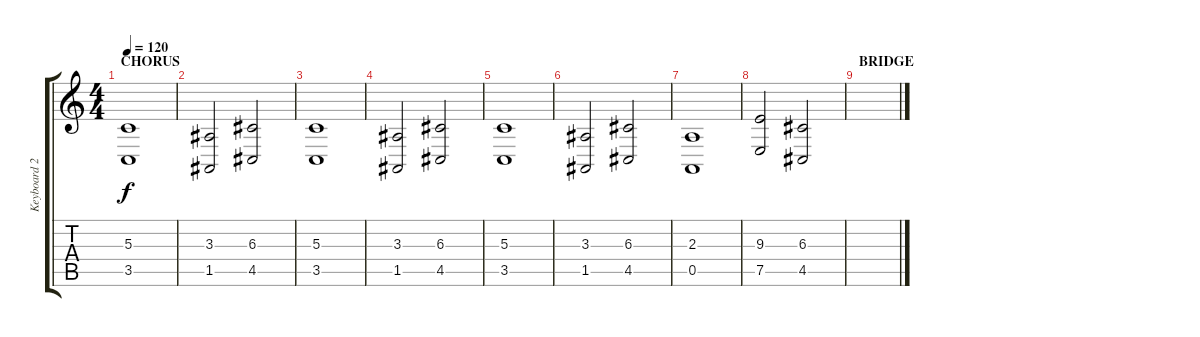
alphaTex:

\track ("Keyboard 2" "Keyboard 2") {instrument fx7echoes}
\staff {score tabs}
\tuning (E4 B3 G3 D3 A2 D2) {hide}
\ts (4 4)
\section ("" "CHORUS")
\tempo 120
\clef g2
\ks c
(5.3 3.5).1{dy f} |
(3.3 1.5).2 (6.3 4.5).2 |
(5.3 3.5).1 |
(3.3 1.5).2 (6.3 4.5).2 |
(5.3 3.5).1 |
(3.3 1.5).2 (6.3 4.5).2 |
(2.3 0.5).1 |
(9.3 7.5).2 (6.3 4.5).2 |
\section ("" "BRIDGE")
